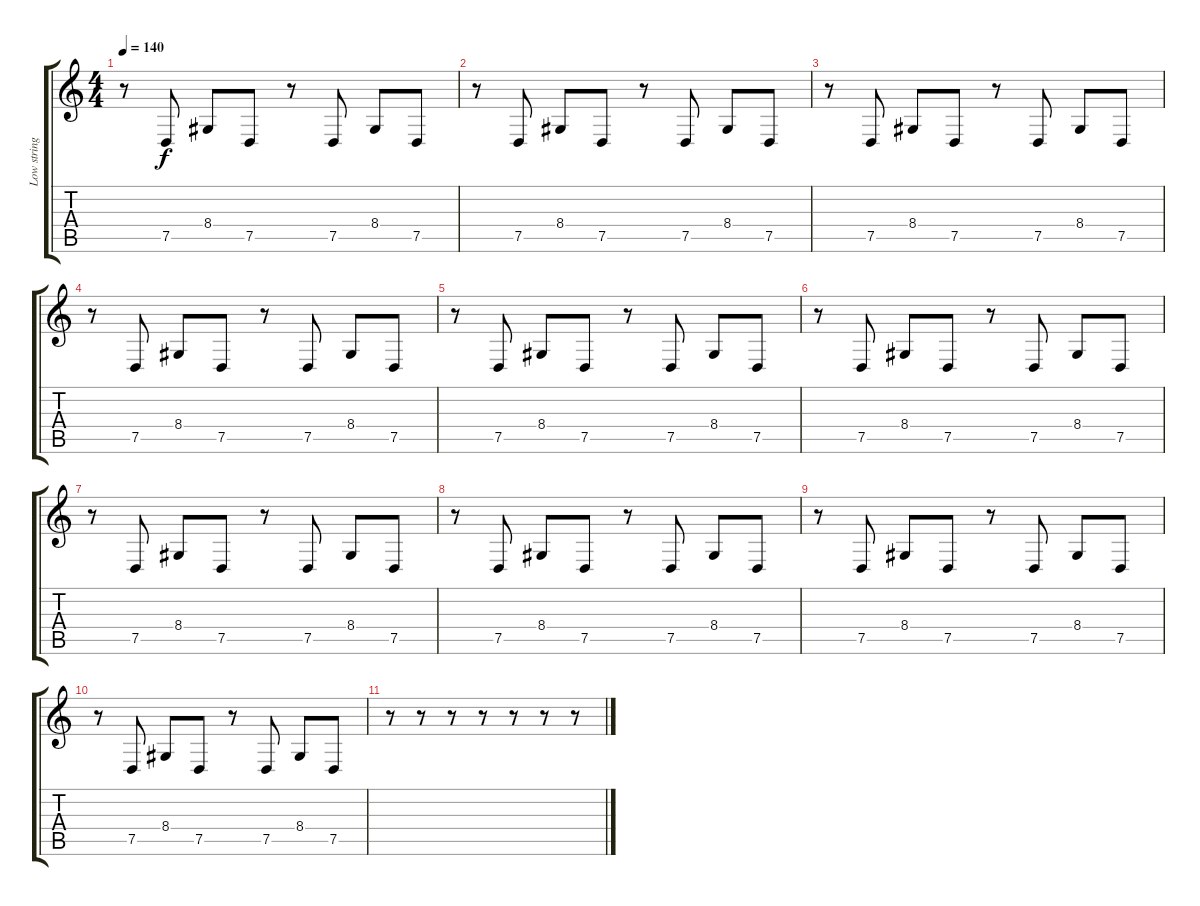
\track ("Low strings" "Low string") {instrument cello}
\staff {score tabs}
\tuning (D4 A3 F3 C3 G2 C2) {hide}
\ts (4 4)
\tempo 140
\clef g2
\ks c
r.8{dy f} 7.5.8 8.4.8 7.5.8 r.8 7.5.8 8.4.8 7.5.8 |
r.8 7.5.8 8.4.8 7.5.8 r.8 7.5.8 8.4.8 7.5.8 |
r.8 7.5.8 8.4.8 7.5.8 r.8 7.5.8 8.4.8 7.5.8 |
r.8 7.5.8 8.4.8 7.5.8 r.8 7.5.8 8.4.8 7.5.8 |
r.8 7.5.8 8.4.8 7.5.8 r.8 7.5.8 8.4.8 7.5.8 |
r.8 7.5.8 8.4.8 7.5.8 r.8 7.5.8 8.4.8 7.5.8 |
r.8 7.5.8 8.4.8 7.5.8 r.8 7.5.8 8.4.8 7.5.8 |
r.8 7.5.8 8.4.8 7.5.8 r.8 7.5.8 8.4.8 7.5.8 |
r.8 7.5.8 8.4.8 7.5.8 r.8 7.5.8 8.4.8 7.5.8 |
r.8 7.5.8 8.4.8 7.5.8 r.8 7.5.8 8.4.8 7.5.8 |
r.8 r.8 r.8 r.8 r.8 r.8 r.8
